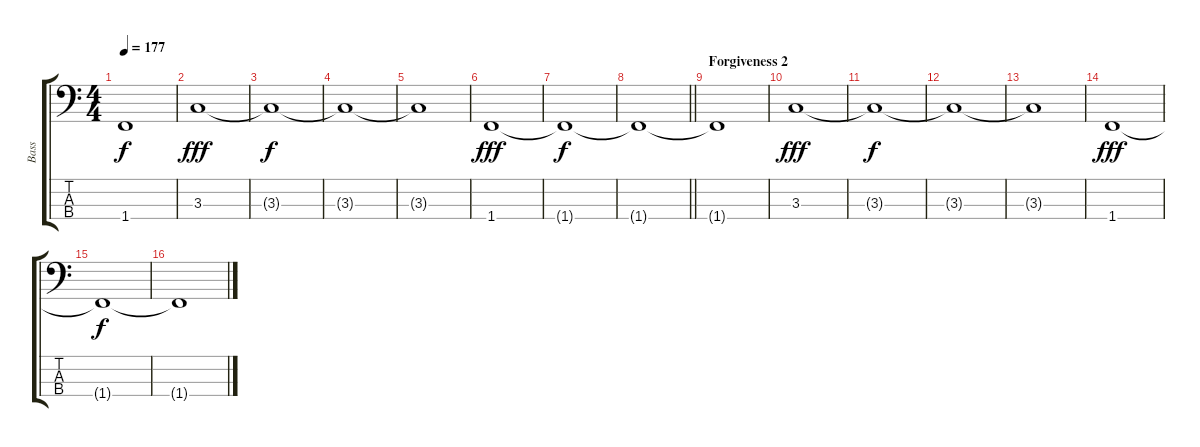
\track ("Bass" "Bass") {instrument electricbassfinger}
\staff {score tabs}
\tuning (G2 D2 A1 E1) {hide}
\ts (4 4)
\tempo 177
\clef f4
\ks c
1.4{t}.1{dy f} |
3.3.1{dy fff} |
3.3{t}.1{dy f} |
3.3{t}.1 |
3.3{t}.1 |
1.4.1{dy fff} |
1.4{t}.1{dy f} |
\barLineRight lightlight
1.4{t}.1 |
\section ("" "Forgiveness 2")
1.4{t}.1 |
3.3.1{dy fff} |
3.3{t}.1{dy f} |
3.3{t}.1 |
3.3{t}.1 |
1.4.1{dy fff} |
1.4{t}.1{dy f} |
1.4{t}.1
